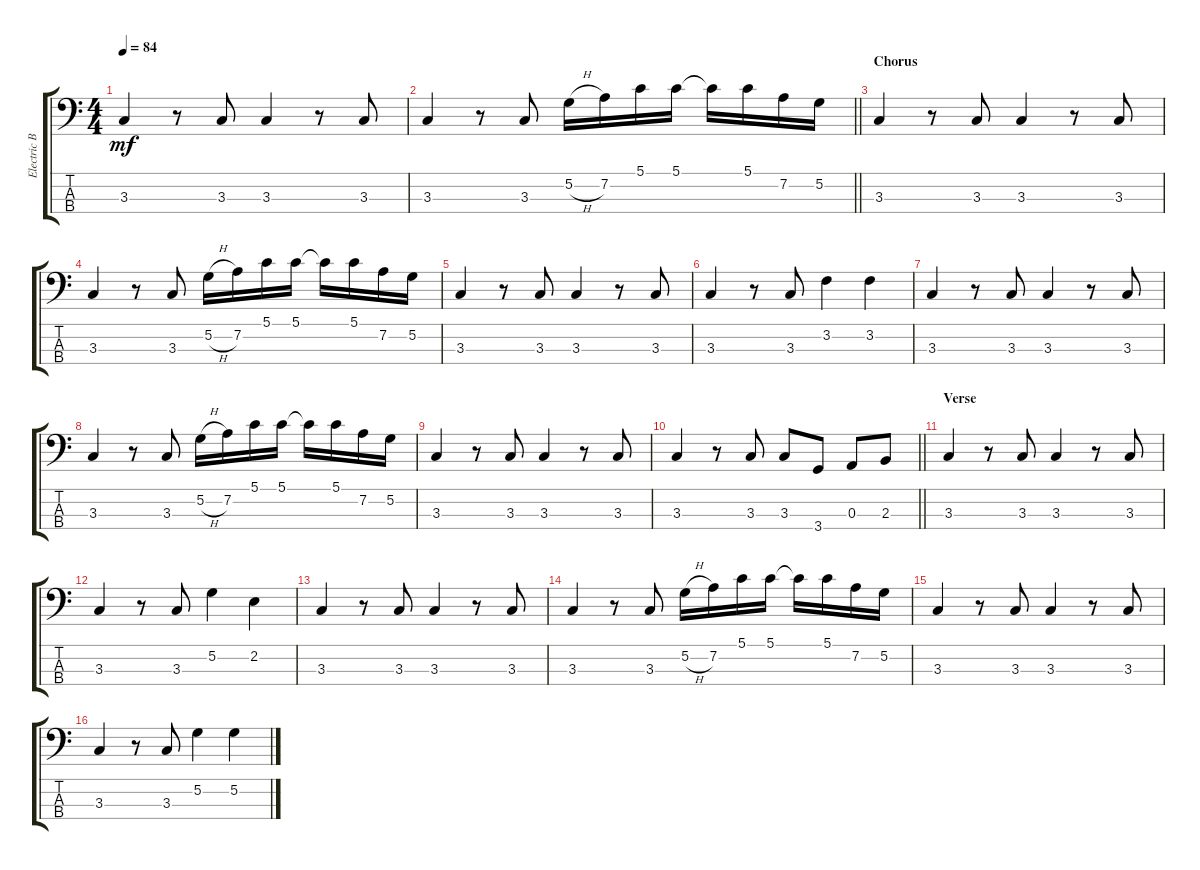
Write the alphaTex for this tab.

\track ("Electric Bass" "Electric B") {instrument electricbassfinger}
\staff {score tabs}
\tuning (G2 D2 A1 E1) {hide}
\ts (4 4)
\tempo 84
\clef f4
\ks c
3.3.4{dy mf} r.8 3.3.8 3.3.4 r.8 3.3.8 |
\barLineRight lightlight
3.3.4 r.8 3.3.8 5.2{h}.16 7.2.16 5.1.16 5.1.16 5.1{t}.16 5.1.16 7.2.16 5.2.16 |
\section ("" "Chorus")
3.3.4 r.8 3.3.8 3.3.4 r.8 3.3.8 |
3.3.4 r.8 3.3.8 5.2{h}.16 7.2.16 5.1.16 5.1.16 5.1{t}.16 5.1.16 7.2.16 5.2.16 |
3.3.4 r.8 3.3.8 3.3.4 r.8 3.3.8 |
3.3.4 r.8 3.3.8 3.2.4 3.2.4 |
3.3.4 r.8 3.3.8 3.3.4 r.8 3.3.8 |
3.3.4 r.8 3.3.8 5.2{h}.16 7.2.16 5.1.16 5.1.16 5.1{t}.16 5.1.16 7.2.16 5.2.16 |
3.3.4 r.8 3.3.8 3.3.4 r.8 3.3.8 |
\barLineRight lightlight
3.3.4 r.8 3.3.8 3.3.8 3.4.8 0.3.8 2.3.8 |
\section ("" "Verse")
3.3.4 r.8 3.3.8 3.3.4 r.8 3.3.8 |
3.3.4 r.8 3.3.8 5.2.4 2.2.4 |
3.3.4 r.8 3.3.8 3.3.4 r.8 3.3.8 |
3.3.4 r.8 3.3.8 5.2{h}.16 7.2.16 5.1.16 5.1.16 5.1{t}.16 5.1.16 7.2.16 5.2.16 |
3.3.4 r.8 3.3.8 3.3.4 r.8 3.3.8 |
3.3.4 r.8 3.3.8 5.2.4 5.2.4
